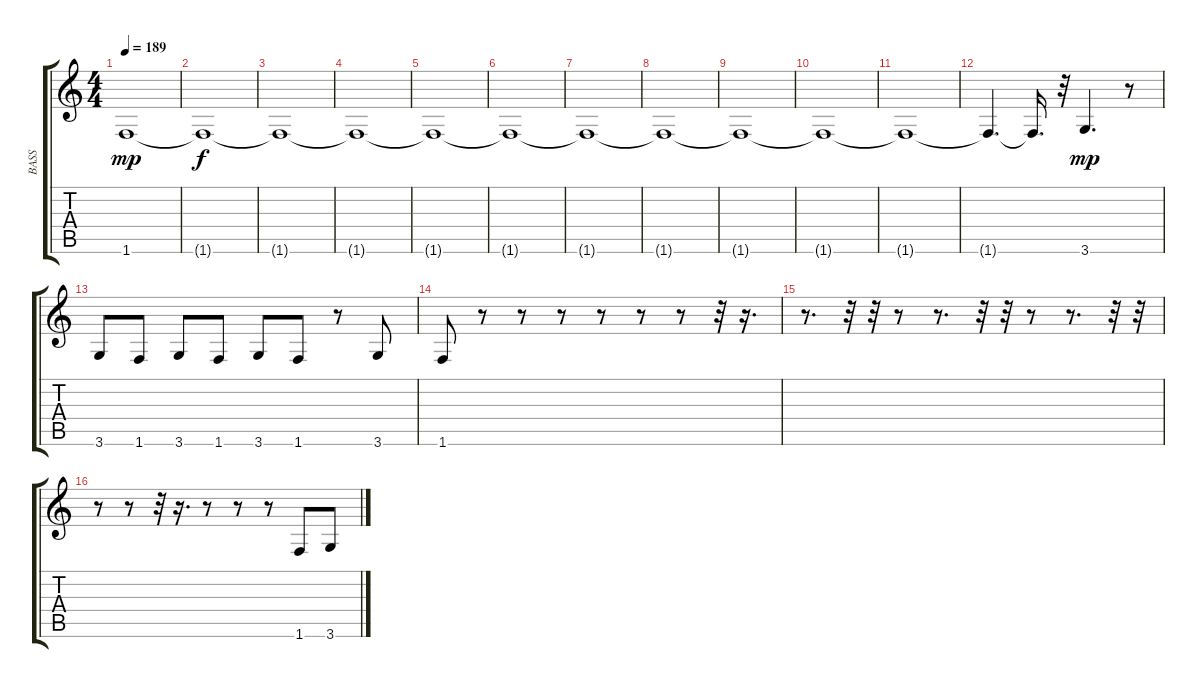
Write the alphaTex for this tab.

\track ("BASS" "BASS") {instrument electricbassfinger}
\staff {score tabs}
\tuning (E4 B3 G3 D3 A2 E2) {hide}
\ts (4 4)
\tempo 189
\clef g2
\ks c
1.6.1{dy mp} |
1.6{t}.1{dy f} |
1.6{t}.1 |
1.6{t}.1 |
1.6{t}.1 |
1.6{t}.1 |
1.6{t}.1 |
1.6{t}.1 |
1.6{t}.1 |
1.6{t}.1 |
1.6{t}.1 |
1.6{t}.4{d} 1.6{t}.16{d} r.32 3.6.4{d dy mp} r.8 |
3.6.8{balance 16} 1.6.8 3.6.8 1.6.8 3.6.8 1.6.8 r.8 3.6.8 |
1.6.8 r.8 r.8 r.8 r.8 r.8 r.8 r.32 r.16{d} |
r.8{d} r.32 r.32 r.8 r.8{d} r.32 r.32 r.8 r.8{d} r.32 r.32 |
r.8 r.8 r.32 r.16{d} r.8 r.8 r.8 1.6.8 3.6.8
